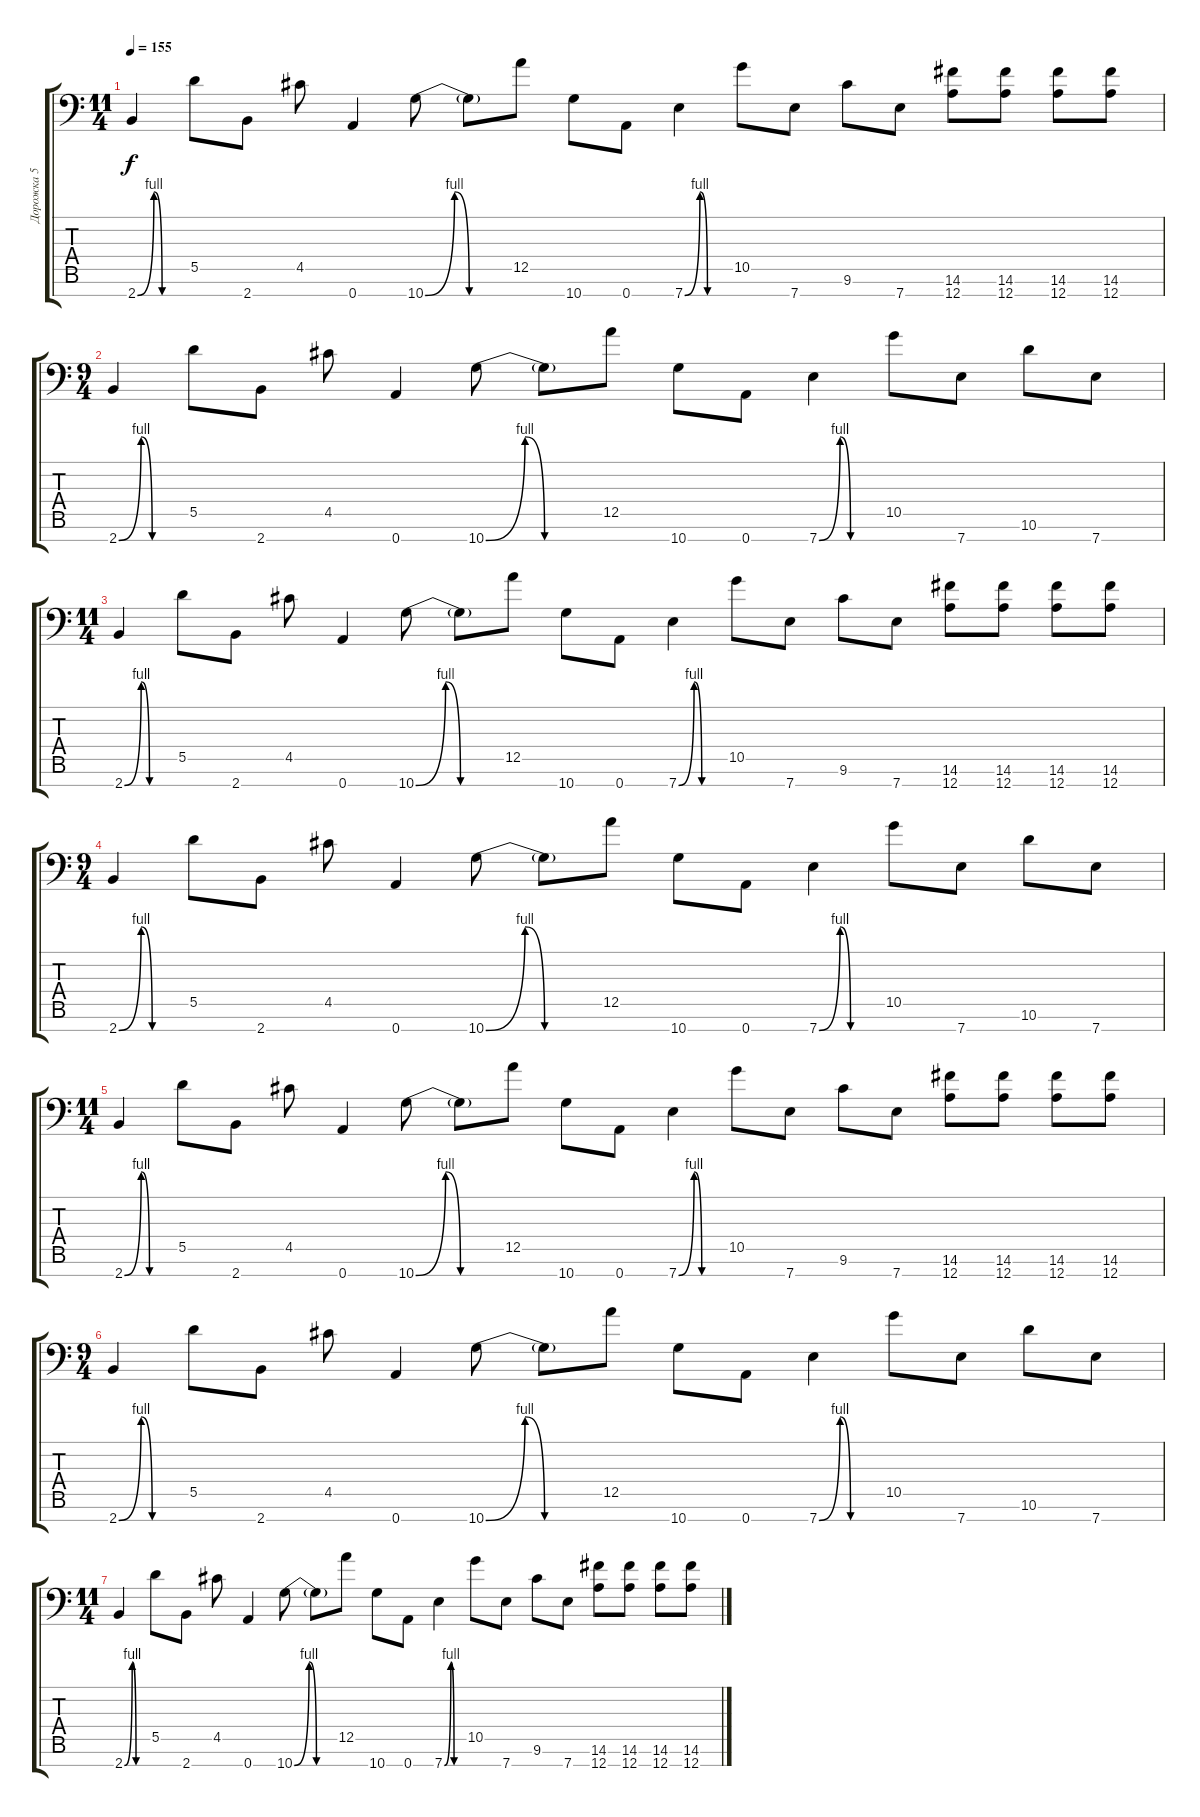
\track ("Дорожка 5" "Дорожка 5") {instrument overdrivenguitar}
\staff {score tabs}
\tuning (E4 B3 G3 D3 A2 E2 A1) {hide}
\ts (11 4)
\tempo 155
\clef f4
\ks c
2.7{be (custom 0 0 20 4 30 0 60 0)}.4{dy f} 5.5.8 2.7.8 4.5.8 0.7.4 10.7{be (custom 0 0 20 4 30 0 60 0)}.8 10.7{t}.8 12.5.8 10.7.8 0.7.8 7.7{be (custom 0 0 20 4 30 0 60 0)}.4 10.5.8 7.7.8 9.6.8 7.7.8 (14.6 12.7).8 (14.6 12.7).8 (14.6 12.7).8 (14.6 12.7).8 |
\ts (9 4)
2.7{be (custom 0 0 20 4 30 0 60 0)}.4 5.5.8 2.7.8 4.5.8 0.7.4 10.7{be (custom 0 0 20 4 30 0 60 0)}.8 10.7{t}.8 12.5.8 10.7.8 0.7.8 7.7{be (custom 0 0 20 4 30 0 60 0)}.4 10.5.8 7.7.8 10.6.8 7.7.8 |
\ts (11 4)
2.7{be (custom 0 0 20 4 30 0 60 0)}.4 5.5.8 2.7.8 4.5.8 0.7.4 10.7{be (custom 0 0 20 4 30 0 60 0)}.8 10.7{t}.8 12.5.8 10.7.8 0.7.8 7.7{be (custom 0 0 20 4 30 0 60 0)}.4 10.5.8 7.7.8 9.6.8 7.7.8 (14.6 12.7).8 (14.6 12.7).8 (14.6 12.7).8 (14.6 12.7).8 |
\ts (9 4)
2.7{be (custom 0 0 20 4 30 0 60 0)}.4 5.5.8 2.7.8 4.5.8 0.7.4 10.7{be (custom 0 0 20 4 30 0 60 0)}.8 10.7{t}.8 12.5.8 10.7.8 0.7.8 7.7{be (custom 0 0 20 4 30 0 60 0)}.4 10.5.8 7.7.8 10.6.8 7.7.8 |
\ts (11 4)
2.7{be (custom 0 0 20 4 30 0 60 0)}.4 5.5.8 2.7.8 4.5.8 0.7.4 10.7{be (custom 0 0 20 4 30 0 60 0)}.8 10.7{t}.8 12.5.8 10.7.8 0.7.8 7.7{be (custom 0 0 20 4 30 0 60 0)}.4 10.5.8 7.7.8 9.6.8 7.7.8 (14.6 12.7).8 (14.6 12.7).8 (14.6 12.7).8 (14.6 12.7).8 |
\ts (9 4)
2.7{be (custom 0 0 20 4 30 0 60 0)}.4 5.5.8 2.7.8 4.5.8 0.7.4 10.7{be (custom 0 0 20 4 30 0 60 0)}.8 10.7{t}.8 12.5.8 10.7.8 0.7.8 7.7{be (custom 0 0 20 4 30 0 60 0)}.4 10.5.8 7.7.8 10.6.8 7.7.8 |
\ts (11 4)
2.7{be (custom 0 0 20 4 30 0 60 0)}.4 5.5.8 2.7.8 4.5.8 0.7.4 10.7{be (custom 0 0 20 4 30 0 60 0)}.8 10.7{t}.8 12.5.8 10.7.8 0.7.8 7.7{be (custom 0 0 20 4 30 0 60 0)}.4 10.5.8 7.7.8 9.6.8 7.7.8 (14.6 12.7).8 (14.6 12.7).8 (14.6 12.7).8 (14.6 12.7).8
